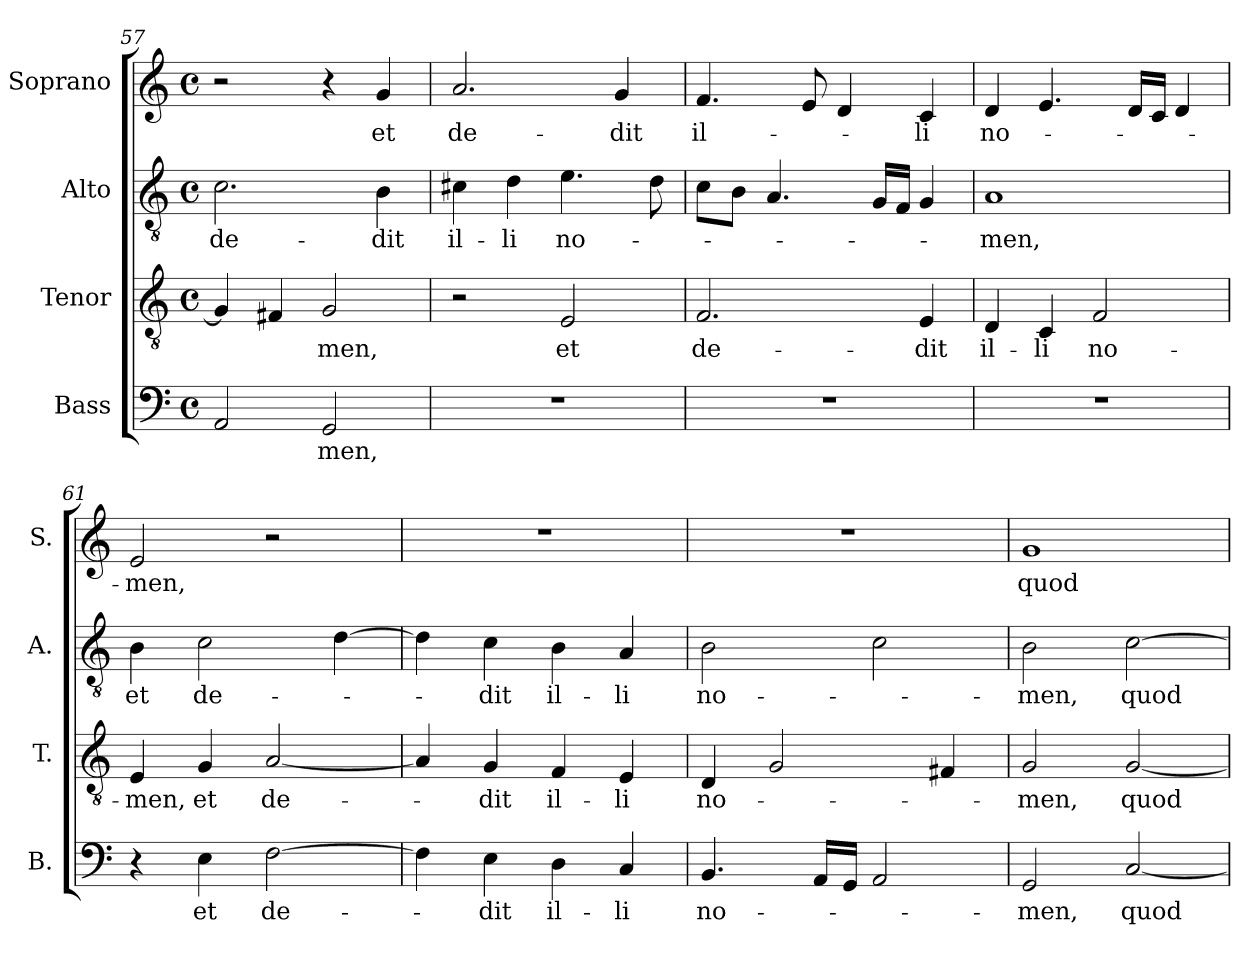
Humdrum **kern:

**kern	**text	**kern	**text	**kern	**text	**kern	**text
*part4	*part4	*part3	*part3	*part2	*part2	*part1	*part1
*staff4	*staff4	*staff3	*staff3	*staff2	*staff2	*staff1	*staff1
*I"Bass	*	*I"Tenor	*	*I"Alto	*	*I"Soprano	*
*I'B.	*	*I'T.	*	*I'A.	*	*I'S.	*
*clefF4	*	*clefGv2	*	*clefGv2	*	*clefG2	*
*	*	*ITrd7c12	*	*	*	*	*
*k[]	*	*k[]	*	*k[]	*	*k[]	*
*C:	*	*C:	*	*C:	*	*C:	*
*M4/4	*	*M4/4	*	*M4/4	*	*M4/4	*
*met(c)	*	*met(c)	*	*met(c)	*	*met(c)	*
=57	=57	=57	=57	=57	=57	=57	=57
!	!	!	!	!	!LO:LY:b:color=#000000	!	!
2AAi/	.	4GGi/]	.	2.ci\	de-	2r	.
.	.	4FF#Xi/	.	.	.	.	.
!	!LO:LY:b:color=#000000	!	!	!	!	!	!
!	!	!	!LO:LY:b:color=#000000	!	!	!	!
2GGi/	-men,	2GGi/	-men,	.	.	4r	.
!	!	!	!	!	!LO:LY:b:color=#000000	!	!
!	!	!	!	!	!	!	!LO:LY:b:color=#000000
.	.	.	.	4Bi\	-dit	4gi/	et
=58	=58	=58	=58	=58	=58	=58	=58
!	!	!	!	!	!LO:LY:b:color=#000000	!	!
!	!	!	!	!	!	!	!LO:LY:b:color=#000000
1r	.	2r	.	4c#Xi\	il-	2.ai/	de-
!	!	!	!	!	!LO:LY:b:color=#000000	!	!
.	.	.	.	4di\	-li	.	.
!	!	!	!LO:LY:b:color=#000000	!	!	!	!
!	!	!	!	!	!LO:LY:b:color=#000000	!	!
.	.	2EEi/	et	4.ei\	no-	.	.
!	!	!	!	!	!	!	!LO:LY:b:color=#000000
.	.	.	.	.	.	4gi/	-dit
.	.	.	.	8di\	.	.	.
!!LO:LB:g=z
=59	=59	=59	=59	=59	=59	=59	=59
!	!	!	!LO:LY:b:color=#000000	!	!	!	!
!	!	!	!	!	!	!	!LO:LY:b:color=#000000
1r	.	2.FFi/	de-	8ci\L	.	4.fi/	il-
.	.	.	.	8Bi\J	.	.	.
.	.	.	.	4.Ai/	.	.	.
.	.	.	.	.	.	8ei/	.
.	.	.	.	.	.	4di/	.
.	.	.	.	16Gi/LL	.	.	.
.	.	.	.	16Fi/JJ	.	.	.
!	!	!	!LO:LY:b:color=#000000	!	!	!	!
!	!	!	!	!	!	!	!LO:LY:b:color=#000000
.	.	4EEi/	-dit	4Gi/	.	4ci/	-li
=60	=60	=60	=60	=60	=60	=60	=60
!	!	!	!LO:LY:b:color=#000000	!	!	!	!
!	!	!	!	!	!LO:LY:b:color=#000000	!	!
!	!	!	!	!	!	!	!LO:LY:b:color=#000000
1r	.	4DDi/	il-	1Ai	-men,	4di/	no-
!	!	!	!LO:LY:b:color=#000000	!	!	!	!
.	.	4CCi/	-li	.	.	4.ei/	.
!	!	!	!LO:LY:b:color=#000000	!	!	!	!
.	.	2FFi/	no-	.	.	.	.
.	.	.	.	.	.	16di/LL	.
.	.	.	.	.	.	16ci/JJ	.
.	.	.	.	.	.	4di/	.
=61	=61	=61	=61	=61	=61	=61	=61
!	!	!	!LO:LY:b:color=#000000	!	!	!	!
!	!	!	!	!	!LO:LY:b:color=#000000	!	!
!	!	!	!	!	!	!	!LO:LY:b:color=#000000
4r	.	4EEi/	-men,	4Bi\	et	2ei/	-men,
!	!LO:LY:b:color=#000000	!	!	!	!	!	!
!	!	!	!LO:LY:b:color=#000000	!	!	!	!
!	!	!	!	!	!LO:LY:b:color=#000000	!	!
4Ei\	et	4GGi/	et	2ci\	de-	.	.
!	!LO:LY:b:color=#000000	!	!	!	!	!	!
!	!	!	!LO:LY:b:color=#000000	!	!	!	!
[>2Fi\	de-	[<2AAi/	de-	.	.	2r	.
.	.	.	.	[>4di\	.	.	.
=62	=62	=62	=62	=62	=62	=62	=62
4Fi\]	.	4AAi/]	.	4di\]	.	1r	.
!	!LO:LY:b:color=#000000	!	!	!	!	!	!
!	!	!	!LO:LY:b:color=#000000	!	!	!	!
!	!	!	!	!	!LO:LY:b:color=#000000	!	!
4Ei\	-dit	4GGi/	-dit	4ci\	-dit	.	.
!	!LO:LY:b:color=#000000	!	!	!	!	!	!
!	!	!	!LO:LY:b:color=#000000	!	!	!	!
!	!	!	!	!	!LO:LY:b:color=#000000	!	!
4Di\	il-	4FFi/	il-	4Bi\	il-	.	.
!	!LO:LY:b:color=#000000	!	!	!	!	!	!
!	!	!	!LO:LY:b:color=#000000	!	!	!	!
!	!	!	!	!	!LO:LY:b:color=#000000	!	!
4Ci/	-li	4EEi/	-li	4Ai/	-li	.	.
=63	=63	=63	=63	=63	=63	=63	=63
!	!LO:LY:b:color=#000000	!	!	!	!	!	!
!	!	!	!LO:LY:b:color=#000000	!	!	!	!
!	!	!	!	!	!LO:LY:b:color=#000000	!	!
4.BBi/	no-	4DDi/	no-	2Bi\	no-	1r	.
.	.	2GGi/	.	.	.	.	.
16AAi/LL	.	.	.	.	.	.	.
16GGi/JJ	.	.	.	.	.	.	.
2AAi/	.	.	.	2ci\	.	.	.
.	.	4FF#Xi/	.	.	.	.	.
=64	=64	=64	=64	=64	=64	=64	=64
!	!LO:LY:b:color=#000000	!	!	!	!	!	!
!	!	!	!LO:LY:b:color=#000000	!	!	!	!
!	!	!	!	!	!LO:LY:b:color=#000000	!	!
!	!	!	!	!	!	!	!LO:LY:b:color=#000000
2GGi/	-men,	2GGi/	-men,	2Bi\	-men,	1gi	quod
!	!LO:LY:b:color=#000000	!	!	!	!	!	!
!	!	!	!LO:LY:b:color=#000000	!	!	!	!
!	!	!	!	!	!LO:LY:b:color=#000000	!	!
[<2Ci/	quod	[<2GGi/	quod	[>2ci\	quod	.	.
=	=	=	=	=	=	=	=
*-	*-	*-	*-	*-	*-	*-	*-
